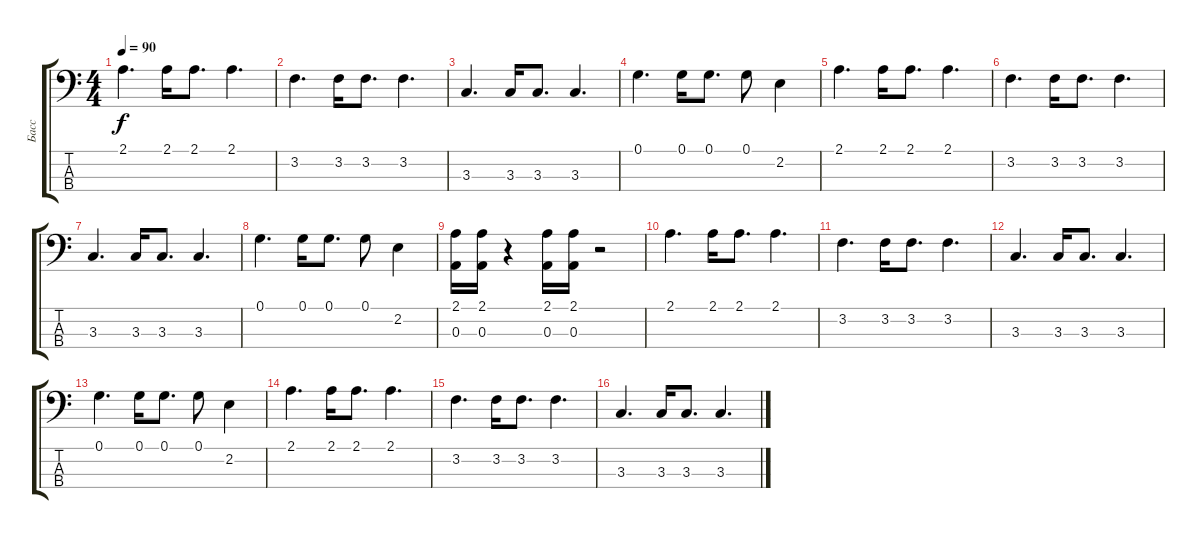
\track ("Басс" "Басс") {instrument acousticbass}
\staff {score tabs}
\tuning (G2 D2 A1 E1) {hide}
\ts (4 4)
\tempo 90
\clef f4
\ks c
2.1.4{d dy f} 2.1.16 2.1.8{d} 2.1.4{d} |
3.2.4{d} 3.2.16 3.2.8{d} 3.2.4{d} |
3.3.4{d} 3.3.16 3.3.8{d} 3.3.4{d} |
0.1.4{d} 0.1.16 0.1.8{d} 0.1.8 2.2.4 |
2.1.4{d} 2.1.16 2.1.8{d} 2.1.4{d} |
3.2.4{d} 3.2.16 3.2.8{d} 3.2.4{d} |
3.3.4{d} 3.3.16 3.3.8{d} 3.3.4{d} |
0.1.4{d} 0.1.16 0.1.8{d} 0.1.8 2.2.4 |
(2.1 0.3).16 (2.1 0.3).16 r.4 (2.1 0.3).16 (2.1 0.3).16 r.2 |
2.1.4{d} 2.1.16 2.1.8{d} 2.1.4{d} |
3.2.4{d} 3.2.16 3.2.8{d} 3.2.4{d} |
3.3.4{d} 3.3.16 3.3.8{d} 3.3.4{d} |
0.1.4{d} 0.1.16 0.1.8{d} 0.1.8 2.2.4 |
2.1.4{d} 2.1.16 2.1.8{d} 2.1.4{d} |
3.2.4{d} 3.2.16 3.2.8{d} 3.2.4{d} |
3.3.4{d} 3.3.16 3.3.8{d} 3.3.4{d}
